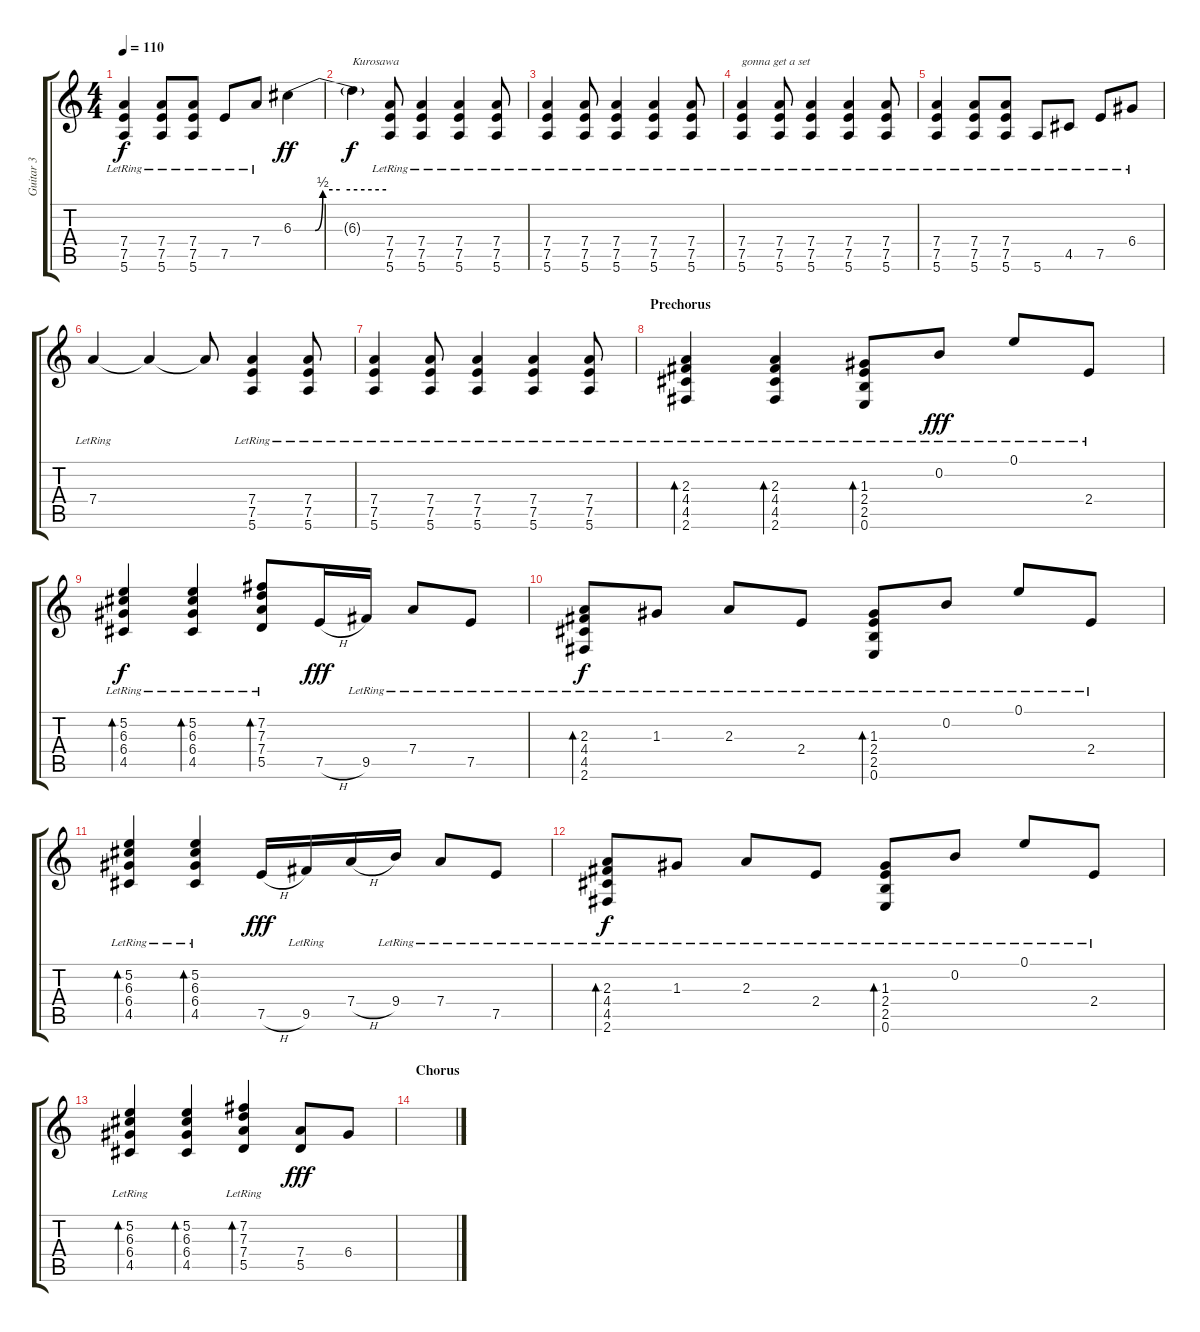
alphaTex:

\track ("Guitar 3" "Guitar 3") {instrument acousticguitarsteel}
\staff {score tabs}
\tuning (E4 B3 G3 D3 A2 E2) {hide}
\ts (4 4)
\tempo 110
\clef g2
\ks c
(7.4{lr} 7.5{lr} 5.6{lr}).4{dy f} (7.4{lr} 7.5{lr} 5.6{lr}).8 (7.4{lr} 7.5{lr} 5.6{lr}).8 7.5{lr}.8{volume 14 instrument acousticguitarsteel} 7.4{lr}.8 6.3{be (custom 0 0 14 0 19 2 30 2 60 2)}.4{dy ff} |
6.3{t}.4{txt "Kurosawa" dy f} (7.4{lr} 7.5{lr} 5.6{lr}).8{volume 6} (7.4{lr} 7.5{lr} 5.6{lr}).4 (7.4{lr} 7.5{lr} 5.6{lr}).4 (7.4{lr} 7.5{lr} 5.6{lr}).8 |
(7.4{lr} 7.5{lr} 5.6{lr}).4 (7.4{lr} 7.5{lr} 5.6{lr}).8 (7.4{lr} 7.5{lr} 5.6{lr}).4 (7.4{lr} 7.5{lr} 5.6{lr}).4 (7.4{lr} 7.5{lr} 5.6{lr}).8 |
(7.4{lr} 7.5{lr} 5.6{lr}).4{txt "gonna get a set"} (7.4{lr} 7.5{lr} 5.6{lr}).8 (7.4{lr} 7.5{lr} 5.6{lr}).4 (7.4{lr} 7.5{lr} 5.6{lr}).4 (7.4{lr} 7.5{lr} 5.6{lr}).8 |
(7.4{lr} 7.5{lr} 5.6{lr}).4 (7.4{lr} 7.5{lr} 5.6{lr}).8 (7.4{lr} 7.5{lr} 5.6{lr}).8 5.6{lr}.8{volume 12} 4.5{lr}.8 7.5{lr}.8 6.4{lr}.8 |
7.4{lr}.4 7.4{t}.4 7.4{t}.8 (7.4{lr} 7.5{lr} 5.6{lr}).4{volume 6} (7.4{lr} 7.5{lr} 5.6{lr}).8 |
(7.4{lr} 7.5{lr} 5.6{lr}).4 (7.4{lr} 7.5{lr} 5.6{lr}).8 (7.4{lr} 7.5{lr} 5.6{lr}).4 (7.4{lr} 7.5{lr} 5.6{lr}).4 (7.4{lr} 7.5{lr} 5.6{lr}).8 |
\section ("" "Prechorus")
(2.3{lr} 4.4{lr} 4.5{lr} 2.6{lr}).4{bd 60} (2.3{lr} 4.4{lr} 4.5{lr} 2.6{lr}).4{bd 60} (1.3{lr} 2.4{lr} 2.5{lr} 0.6{lr}).8{bd 60} 0.2{lr}.8{dy fff} 0.1{lr}.8 2.4{lr}.8 |
(5.2{lr} 6.3{lr} 6.4{lr} 4.5{lr}).4{bd 60 dy f} (5.2{lr} 6.3{lr} 6.4{lr} 4.5{lr}).4{bd 60} (7.2{lr} 7.3{lr} 7.4{lr} 5.5{lr}).8{bd 60} 7.5{h}.16{dy fff volume 10} 9.5{lr}.16 7.4{lr}.8 7.5{lr}.8 |
(2.3{lr} 4.4{lr} 4.5{lr} 2.6{lr}).8{bd 60 dy f volume 6} 1.3{lr}.8 2.3{lr}.8 2.4{lr}.8 (1.3{lr} 2.4{lr} 2.5{lr} 0.6{lr}).8{bd 60} 0.2{lr}.8 0.1{lr}.8 2.4{lr}.8 |
(5.2{lr} 6.3{lr} 6.4{lr} 4.5{lr}).4{bd 60} (5.2{lr} 6.3{lr} 6.4{lr} 4.5{lr}).4{bd 60} 7.5{h}.16{dy fff volume 11} 9.5{lr}.16 7.4{h}.16 9.4{lr}.16 7.4{lr}.8 7.5{lr}.8 |
(2.3{lr} 4.4{lr} 4.5{lr} 2.6{lr}).8{bd 60 dy f volume 6} 1.3{lr}.8 2.3{lr}.8 2.4{lr}.8 (1.3{lr} 2.4{lr} 2.5{lr} 0.6{lr}).8{bd 60} 0.2{lr}.8 0.1{lr}.8 2.4{lr}.8 |
(5.2{lr} 6.3{lr} 6.4{lr} 4.5{lr}).4{bd 60} (5.2 6.3 6.4 4.5).4{bd 60} (7.2{lr} 7.3{lr} 7.4{lr} 5.5{lr}).4{bd 60} (7.4 5.5).8{dy fff} 6.4.8 |
\section ("" "Chorus")
